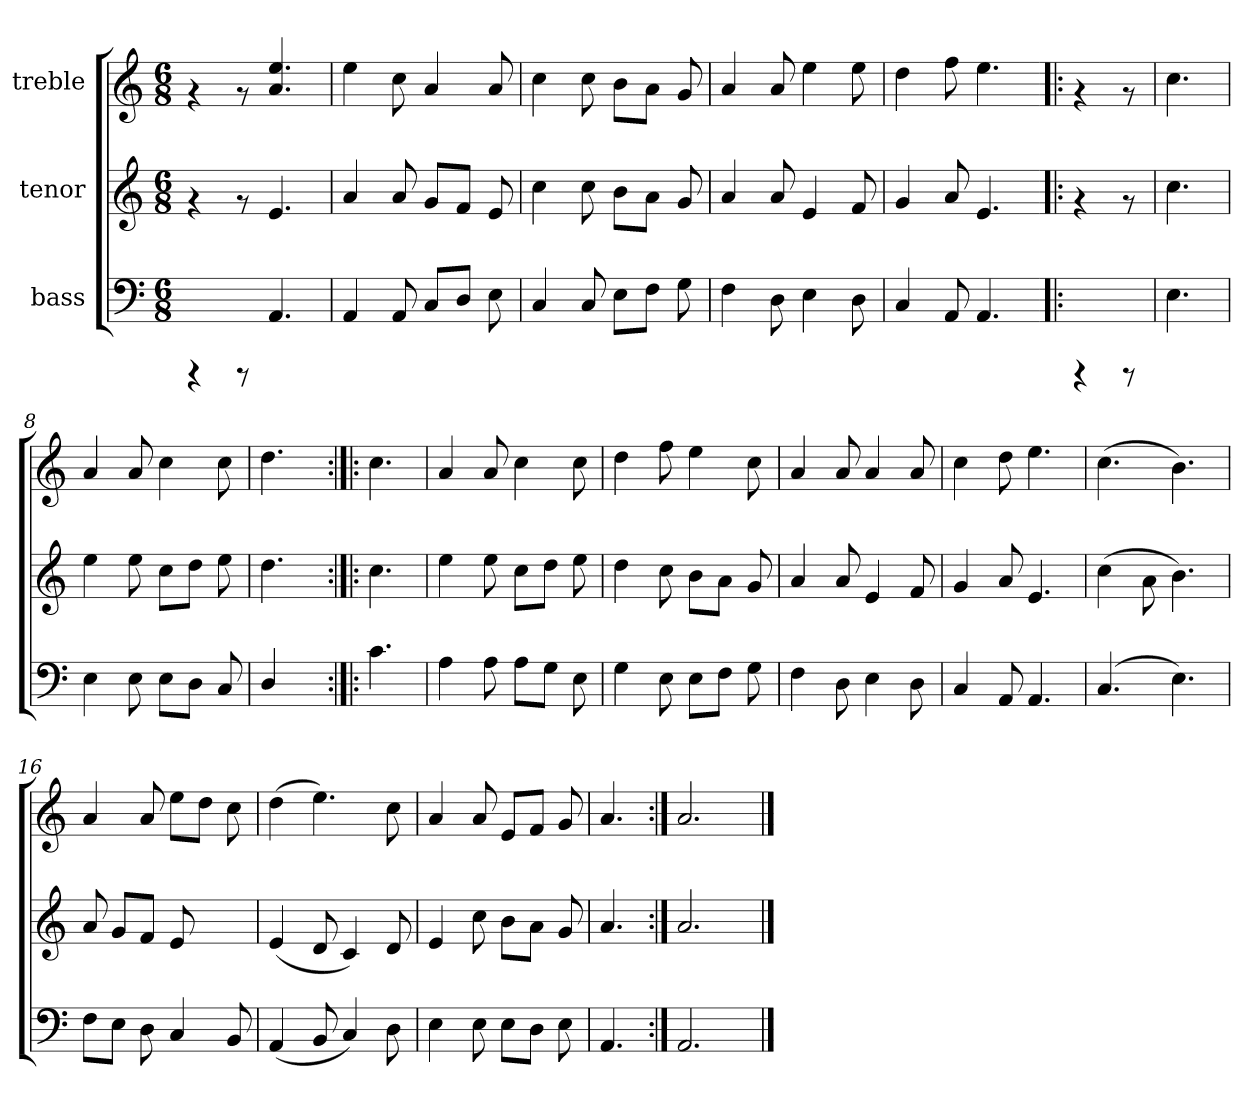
**kern	**kern	**kern
*part3	*part2	*part1
*staff3	*staff2	*staff1
*I"bass	*I"tenor	*I"treble
!!LO:PB:g=z
*stria5	*stria5	*stria5
*clefF4	*clefG2	*clefG2
*M6/8	*M6/8	*M6/8
=1	=1	=1
4rCCC	4rf	4rf
8rCCC	8rf	8rf
4.AA/	4.e/	4.ee/ 4.a/
=2	=2	=2
4AA/	4a/	4ee\
8AA/	8a/	8cc\
8C/L	8g/L	4a/
8D/J	8f/J	.
8E\	8e/	8a/
=3	=3	=3
4C/	4cc\	4cc\
8C/	8cc\	8cc\
8E\L	8b\L	8b\L
8F\J	8a\J	8a\J
8G\	8g/	8g/
=4	=4	=4
4F\	4a/	4a/
8D\	8a/	8a/
4E\	4e/	4ee\
8D\	8f/	8ee\
=5	=5	=5
4C/	4g/	4dd\
8AA/	8a/	8ff\
4.AA/	4.e/	4.ee\
=6!|:	=6!|:	=6!|:
4rCCC	4rf	4rf
8rCCC	8rf	8rf
=7	=7	=7
4.E\	4.cc\	4.cc\
!!LO:LB:g=z
=8	=8	=8
4E\	4ee\	4a/
8E\	8ee\	8a/
8E\L	8cc\L	4cc\
8D\J	8dd\J	.
8C/	8ee\	8cc\
=9	=9	=9
4D/	4.dd\	4.dd\
8ryy	.	.
=10:|!|:	=10:|!|:	=10:|!|:
4.c\	4.cc\	4.cc\
=11	=11	=11
4A\	4ee\	4a/
8A\	8ee\	8a/
8A\L	8cc\L	4cc\
8G\J	8dd\J	.
8E\	8ee\	8cc\
=12	=12	=12
4G\	4dd\	4dd\
8E\	8cc\	8ff\
8E\L	8b\L	4ee\
8F\J	8a\J	.
8G\	8g/	8cc\
=13	=13	=13
4F\	4a/	4a/
8D\	8a/	8a/
4E\	4e/	4a/
8D\	8f/	8a/
=14	=14	=14
4C/	4g/	4cc\
8AA/	8a/	8dd\
4.AA/	4.e/	4.ee\
!!LO:LB:g=z
=15	=15	=15
(>4.C/	(>4cc\	(>4.cc\
.	8a\	.
4.E\)	4.b\)	4.b\)
=16	=16	=16
8F\L	8a/	4a/
8E\J	8g/L	.
8D\	8f/J	8a/
4C/	8e/	8ee\L
.	4ryy	8dd\J
8BB/	.	8cc\
=17	=17	=17
(<4AA/	(<4e/	(>4dd\
8BB/	8d/	4.ee\)
4C/)	4c/)	.
8D\	8d/	8cc\
=18	=18	=18
4E\	4e/	4a/
8E\	8cc\	8a/
8E\L	8b\L	8e/L
8D\J	8a\J	8f/J
8E\	8g/	8g/
=19	=19	=19
4.AA/	4.a/	4.a/
=20:|!	=20:|!	=20:|!
2.AA/	2.a/	2.a/
==	==	==
*-	*-	*-
